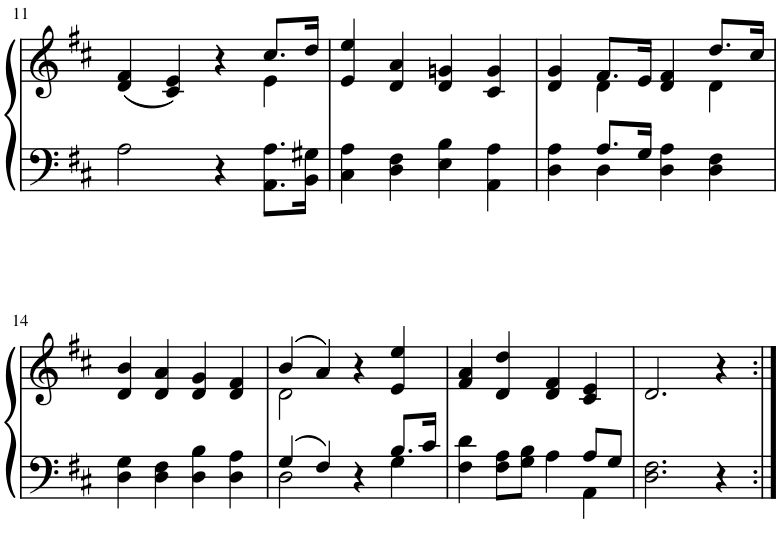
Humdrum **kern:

**kern	**kern
*part1	*part1
*staff2	*staff1
*I"Piano	*
*I'Pno.	*
!!LO:PB:g=z
*clefF4	*clefG2
*k[f#c#]	*k[f#c#]
*M4/4	*M4/4
=11	=11
*	*^
2A\	(4d/ 4f#/	2.ryy
.	4c#/ 4e/)	.
4r	4r	.
8.AA\ 8.A\L	8.cc#/L	4e\
16BB\ 16G#X\Jk	16dd/Jk	.
*	*v	*v
=12	=12
4C#\ 4A\	4e/ 4ee/
4D\ 4F#\	4d/ 4a/
4E\ 4B\	4d/ 4gn/
4AA\ 4A\	4c#/ 4g/
=13	=13
*^	*^
4D\ 4A\	4ryy	4d/ 4g/	4ryy
8.A/L	4D\	8.f#/L	4d\
16G/Jk	.	16e/Jk	.
4D\ 4A\	2ryy	4d/ 4f#/	4ryy
4D\ 4F#\	.	8.dd/L	4d\
.	.	16cc#/Jk	.
*v	*v	*	*
*	*v	*v
!!LO:LB:g=z
=14	=14
4D\ 4G\	4d/ 4b/
4D\ 4F#\	4d/ 4a/
4D\ 4B\	4d/ 4g/
4D\ 4A\	4d/ 4f#/
=15	=15
*^	*^
4G/	2D\	(4b/	2d\
4F#/	.	4a/)	.
4r	4ryy	4r	2ryy
8.B/L	4G\	4e/ 4ee/	.
16c#/Jk	.	.	.
*	*	*v	*v
=16	=16	=16
4F#\ 4d\	2.ryy	4f#/ 4a/
8F#\ 8A\L	.	4d/ 4dd/
8G\ 8B\J	.	.
4A\	.	4d/ 4f#/
8A/L	4AA\	4c#/ 4e/
8G/J	.	.
*v	*v	*
=17	=17
2.D\ 2.F#\	2.d/
4r	4r
=:|!	=:|!
*-	*-
